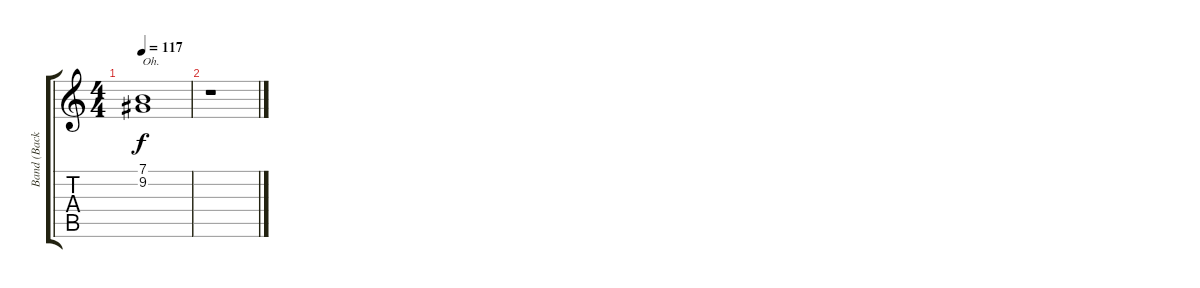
\track ("Band (Backing Vocals)" "Band (Back") {instrument flute}
\staff {score tabs}
\tuning (E4 B3 G3 D3 A2 E2) {hide}
\ts (4 4)
\tempo 117
\clef g2
\ks c
(7.1 9.2).1{txt "Oh." dy f} |
r.1
